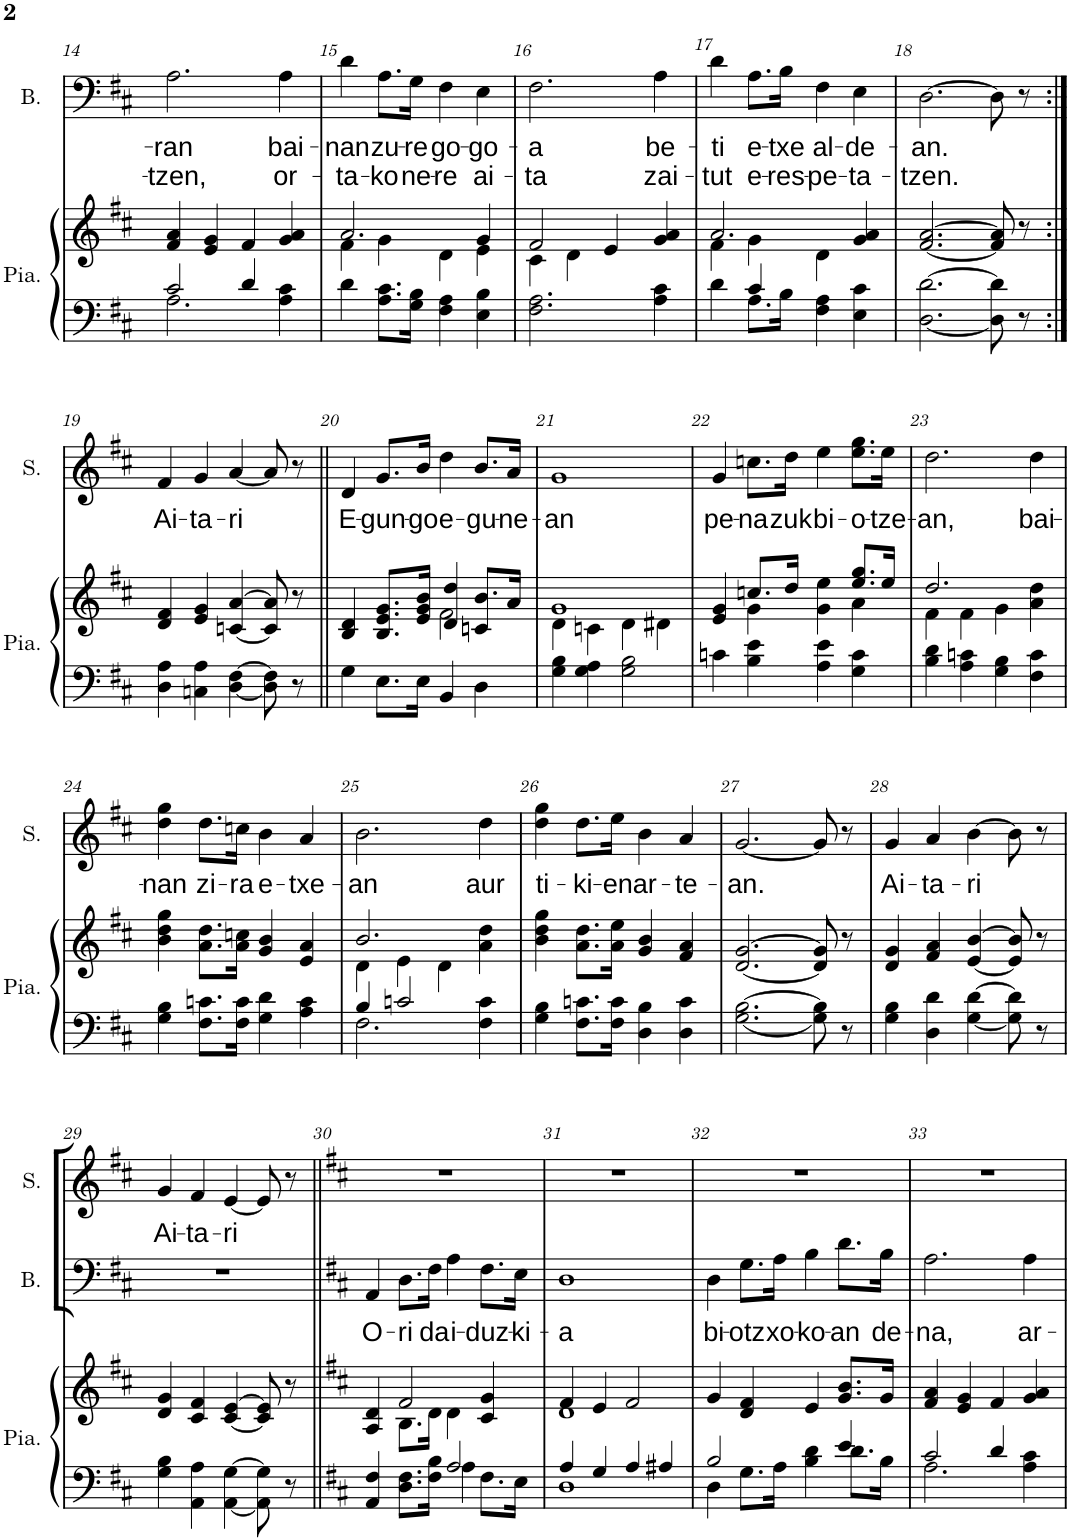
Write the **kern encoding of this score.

**kern	**kern	**kern	**text	**text	**kern	**text
*part3	*part3	*part2	*part2	*part2	*part1	*part1
*staff4	*staff3	*staff2	*staff2	*staff2	*staff1	*staff1
*I"Piano	*	*I"Basse	*	*	*I"Soprano	*
*I'Pia.	*	*I'B.	*	*	*I'S.	*
!!LO:PB:g=z
*clefF4	*clefG2	*clefF4	*	*	*clefG2	*
*k[f#c#]	*k[f#c#]	*k[f#c#]	*	*	*k[f#c#]	*
*M4/4	*M4/4	*M4/4	*	*	*M4/4	*
=14	=14	=14	=14	=14	=14	=14
*^	*	*	*	*	*	*
!	!	!	!	!LO:LY:b	!LO:LY:b	!	!
2c#/	2.A\	4f#/ 4a/	2.A\	-ran	-tzen,	1r	.
.	.	4e/ 4g/	.	.	.	.	.
4d/	.	4f#/	.	.	.	.	.
!	!	!	!	!LO:LY:b	!LO:LY:b	!	!
4A\ 4c#\	4ryy	4g/ 4a/	4A\	bai-	or-	.	.
=15	=15	=15	=15	=15	=15	=15	=15
*	*	*^	*	*	*	*	*
!	!	!	!	!	!LO:LY:b	!LO:LY:b	!	!
*v	*v	*	*	*	*	*	*	*
4d\	2.a/	4f#\	4d\	-nan	-ta-	1r	.
!	!	!	!	!LO:LY:b	!LO:LY:b	!	!
8.A\ 8.c#\L	.	4g\	8.A\L	zu-	-ko	.	.
!	!	!	!	!LO:LY:b	!LO:LY:b	!	!
16G\ 16B\Jk	.	.	16G\Jk	-re	ne-	.	.
!	!	!	!	!LO:LY:b	!LO:LY:b	!	!
4F#\ 4A\	.	4d\	4F#\	go-	-re	.	.
!	!	!	!	!LO:LY:b	!LO:LY:b	!	!
4E\ 4B\	4g/	4e\	4E\	-go-	ai-	.	.
=16	=16	=16	=16	=16	=16	=16	=16
!	!	!	!	!LO:LY:b	!LO:LY:b	!	!
2.F#\ 2.A\	2f#/	4c#\	2.F#\	-a	-ta	1r	.
.	.	4d\	.	.	.	.	.
.	4e/	2ryy	.	.	.	.	.
!	!	!	!	!LO:LY:b	!LO:LY:b	!	!
4A\ 4c#\	4g/ 4a/	.	4A\	be-	zai-	.	.
=17	=17	=17	=17	=17	=17	=17	=17
*^	*	*	*	*	*	*	*
!	!	!	!	!	!LO:LY:b	!LO:LY:b	!	!
4d\	4ryy	2.a/	4f#\	4d\	-ti	-tut	1r	.
!	!	!	!	!	!LO:LY:b	!LO:LY:b	!	!
4c#/	8.A\L	.	4g\	8.A\L	e-	e-	.	.
!	!	!	!	!	!LO:LY:b	!LO:LY:b	!	!
.	16B\Jk	.	.	16B\Jk	-txe	-res-	.	.
!	!	!	!	!	!LO:LY:b	!LO:LY:b	!	!
4F#\ 4A\	2ryy	.	4d\	4F#\	al-	-pe-	.	.
!	!	!	!	!	!LO:LY:b	!LO:LY:b	!	!
4E\ 4c#\	.	4g/ 4a/	4ryy	4E\	-de-	-ta-	.	.
*v	*v	*	*	*	*	*	*	*
=18	=18	=18	=18	=18	=18	=18	=18
!	!	!	!	!LO:LY:b	!LO:LY:b	!	!
*	*v	*v	*	*	*	*	*
[2.D\ [2.d\	[2.f#/ [2.a/	[2.D\	-an.	-tzen.	1r	.
8D\] 8d\]	8f#/] 8a/]	8D\]	.	.	.	.
8r	8r	8r	.	.	.	.
!!LO:LB:g=z
=19:|!	=19:|!	=19:|!	=19:|!	=19:|!	=19:|!	=19:|!
!	!	!	!	!	!	!LO:LY:b
4D\ 4A\	4d/ 4f#/	1r	.	.	4f#/	Ai-
!	!	!	!	!	!	!LO:LY:b
4Cn\ 4A\	4e/ 4g/	.	.	.	4g/	-ta-
!	!	!	!	!	!	!LO:LY:b
[4D\ [4F#\	[4cn/ [4a/	.	.	.	[4a/	-ri
8D\] 8F#\]	8c/] 8a/]	.	.	.	8a/]	.
8r	8r	.	.	.	8r	.
=20||	=20||	=20||	=20||	=20||	=20||	=20||
*	*^	*	*	*	*	*
*	*	*^	*	*	*	*	*
!	!	!	!	!	!	!	!	!LO:LY:b
4G\	4B/ 4d/	2ryy	2ryy	1r	.	.	4d/	E-
!	!	!	!	!	!	!	!	!LO:LY:b
8.E\L	8.B/ 8.e/ 8.g/L	.	.	.	.	.	8.g/L	-gun-
!	!	!	!	!	!	!	!	!LO:LY:b
16E\Jk	16e/ 16g/ 16b/Jk	.	.	.	.	.	16b/Jk	-go
!	!	!	!	!	!	!	!	!LO:LY:b
4BB/	4dd/	2f#\	4d/	.	.	.	4dd\	e-
!	!	!	!	!	!	!	!	!LO:LY:b
4D\	8.b/L	.	4cn/	.	.	.	8.b/L	-gu-
!	!	!	!	!	!	!	!	!LO:LY:b
.	16a/Jk	.	.	.	.	.	16a/Jk	-ne-
*	*	*v	*v	*	*	*	*	*
=21	=21	=21	=21	=21	=21	=21	=21
!	!	!	!	!	!	!	!LO:LY:b
4G\ 4B\	1g	4d\	1r	.	.	1g	-an
4G\ 4A\	.	4cn\	.	.	.	.	.
2G\ 2B\	.	4d\	.	.	.	.	.
.	.	4d#X\	.	.	.	.	.
=22	=22	=22	=22	=22	=22	=22	=22
!	!	!	!	!	!	!	!LO:LY:b
4cn\	4e/ 4g/	4ryy	1r	.	.	4g/	pe-
!	!	!	!	!	!	!	!LO:LY:b
4B\ 4e\	8.ccn/L	4g\	.	.	.	8.ccn\L	-na
!	!	!	!	!	!	!	!LO:LY:b
.	16dd/Jk	.	.	.	.	16dd\Jk	zuk
!	!	!	!	!	!	!	!LO:LY:b
4A\ 4e\	4g\ 4ee\	4ryy	.	.	.	4ee\	bi-
!	!	!	!	!	!	!	!LO:LY:b
4G\ 4c\	8.ee/ 8.gg/L	4a\	.	.	.	8.ee\ 8.gg\L	-o-
!	!	!	!	!	!	!	!LO:LY:b
.	16ee/Jk	.	.	.	.	16ee\Jk	-tze-
=23	=23	=23	=23	=23	=23	=23	=23
!	!	!	!	!	!	!	!LO:LY:b
4B\ 4d\	2.dd/	4f#\	1r	.	.	2.dd\	-an,
4A\ 4cn\	.	4f#\	.	.	.	.	.
4G\ 4B\	.	4g\	.	.	.	.	.
!	!	!	!	!	!	!	!LO:LY:b
4F#\ 4c\	4a\ 4dd\	4ryy	.	.	.	4dd\	bai-
!!LO:LB:g=z
=24	=24	=24	=24	=24	=24	=24	=24
!	!	!	!	!	!	!	!LO:LY:b
*	*v	*v	*	*	*	*	*
4G\ 4B\	4b\ 4dd\ 4gg\	1r	.	.	4dd\ 4gg\	-nan
!	!	!	!	!	!	!LO:LY:b
8.F#\ 8.cn\L	8.a\ 8.dd\L	.	.	.	8.dd\L	zi-
!	!	!	!	!	!	!LO:LY:b
16F#\ 16c\Jk	16a\ 16ccn\Jk	.	.	.	16ccn\Jk	-ra
!	!	!	!	!	!	!LO:LY:b
4G\ 4d\	4g/ 4b/	.	.	.	4b\	e-
!	!	!	!	!	!	!LO:LY:b
4A\ 4c\	4e/ 4a/	.	.	.	4a/	-txe-
=25	=25	=25	=25	=25	=25	=25
*^	*^	*	*	*	*	*
!	!	!	!	!	!	!	!	!LO:LY:b
4B/	2.F#\	2.b/	4d\	1r	.	.	2.b\	-an
2cn/	.	.	4e\	.	.	.	.	.
.	.	.	4d\	.	.	.	.	.
!	!	!	!	!	!	!	!	!LO:LY:b
4F#\ 4c\	4ryy	4a\ 4dd\	4ryy	.	.	.	4dd\	aur
=26	=26	=26	=26	=26	=26	=26	=26	=26
!	!	!	!	!	!	!	!	!LO:LY:b
*v	*v	*	*	*	*	*	*	*
*	*v	*v	*	*	*	*	*
4G\ 4B\	4b\ 4dd\ 4gg\	1r	.	.	4dd\ 4gg\	ti-
!	!	!	!	!	!	!LO:LY:b
8.F#\ 8.cn\L	8.a\ 8.dd\L	.	.	.	8.dd\L	-ki-
!	!	!	!	!	!	!LO:LY:b
16F#\ 16c\Jk	16a\ 16ee\Jk	.	.	.	16ee\Jk	-en
!	!	!	!	!	!	!LO:LY:b
4D\ 4B\	4g/ 4b/	.	.	.	4b\	ar-
!	!	!	!	!	!	!LO:LY:b
4D\ 4c\	4f#/ 4a/	.	.	.	4a/	-te-
=27	=27	=27	=27	=27	=27	=27
!	!	!	!	!	!	!LO:LY:b
[2.G\ [2.B\	[2.d/ [2.g/	1r	.	.	[2.g/	-an.
8G\] 8B\]	8d/] 8g/]	.	.	.	8g/]	.
8r	8r	.	.	.	8r	.
=28	=28	=28	=28	=28	=28	=28
!	!	!	!	!	!	!LO:LY:b
4G\ 4B\	4d/ 4g/	1r	.	.	4g/	Ai-
!	!	!	!	!	!	!LO:LY:b
4D\ 4d\	4f#/ 4a/	.	.	.	4a/	-ta-
!	!	!	!	!	!	!LO:LY:b
[4G\ [4d\	[4e/ [4b/	.	.	.	[4b\	-ri
8G\] 8d\]	8e/] 8b/]	.	.	.	8b\]	.
8r	8r	.	.	.	8r	.
!!LO:LB:g=z
=29	=29	=29	=29	=29	=29	=29
!	!	!	!	!	!	!LO:LY:b
4G\ 4B\	4d/ 4g/	1r	.	.	4g/	Ai-
!	!	!	!	!	!	!LO:LY:b
4AA\ 4A\	4c#/ 4f#/	.	.	.	4f#/	-ta-
!	!	!	!	!	!	!LO:LY:b
[4AA\ [4G\	[4c#/ [4e/	.	.	.	[4e/	-ri
8AA\] 8G\]	8c#/] 8e/]	.	.	.	8e/]	.
8r	8r	.	.	.	8r	.
=30||	=30||	=30||	=30||	=30||	=30||	=30||
*k[f#c#]	*k[f#c#]	*k[f#c#]	*	*	*k[f#c#]	*
*^	*^	*	*	*	*	*
!	!	!	!	!	!LO:LY:b	!	!	!
4AA/ 4F#/	2ryy	4A/ 4d/	4ryy	4AA/	O-	.	1r	.
!	!	!	!	!	!LO:LY:b	!	!	!
8.D\ 8.F#\L	.	2f#/	8.B\L	8.D\L	-ri	.	.	.
!	!	!	!	!	!LO:LY:b	!	!	!
16F#\ 16B\Jk	.	.	16d\Jk	16F#\Jk	da	.	.	.
!	!	!	!	!	!LO:LY:b	!	!	!
2A/	4A\	.	4d\	4A\	i-	.	.	.
!	!	!	!	!	!LO:LY:b	!	!	!
.	8.F#\L	4c#/ 4g/	4ryy	8.F#\L	-duz-	.	.	.
!	!	!	!	!	!LO:LY:b	!	!	!
.	16E\Jk	.	.	16E\Jk	-ki-	.	.	.
=31	=31	=31	=31	=31	=31	=31	=31	=31
!	!	!	!	!	!LO:LY:b	!	!	!
4A/	1D	4f#/	1d	1D	-a	.	1r	.
4G/	.	4e/	.	.	.	.	.	.
4A/	.	2f#/	.	.	.	.	.	.
4A#X/	.	.	.	.	.	.	.	.
*	*	*v	*v	*	*	*	*	*
=32	=32	=32	=32	=32	=32	=32	=32
!	!	!	!	!LO:LY:b	!	!	!
2B/	4D\	4g/	4D\	bi-	.	1r	.
!	!	!	!	!LO:LY:b	!	!	!
.	8.G\L	4d/ 4f#/	8.G\L	-otz	.	.	.
!	!	!	!	!LO:LY:b	!	!	!
.	16A\Jk	.	16A\Jk	xo-	.	.	.
!	!	!	!	!LO:LY:b	!	!	!
4B\ 4d\	4ryy	4e/	4B\	-ko-	.	.	.
!	!	!	!	!LO:LY:b	!	!	!
4e/	8.d\L	8.g/ 8.b/L	8.d\L	-an	.	.	.
!	!	!	!	!LO:LY:b	!	!	!
.	16B\Jk	16g/Jk	16B\Jk	de-	.	.	.
=33	=33	=33	=33	=33	=33	=33	=33
!	!	!	!	!LO:LY:b	!	!	!
2c#/	2.A\	4f#/ 4a/	2.A\	-na,	.	1r	.
.	.	4e/ 4g/	.	.	.	.	.
4d/	.	4f#/	.	.	.	.	.
!	!	!	!	!LO:LY:b	!	!	!
4A\ 4c#\	4ryy	4g/ 4a/	4A\	ar-	.	.	.
*v	*v	*	*	*	*	*	*
=	=	=	=	=	=	=
*-	*-	*-	*-	*-	*-	*-
